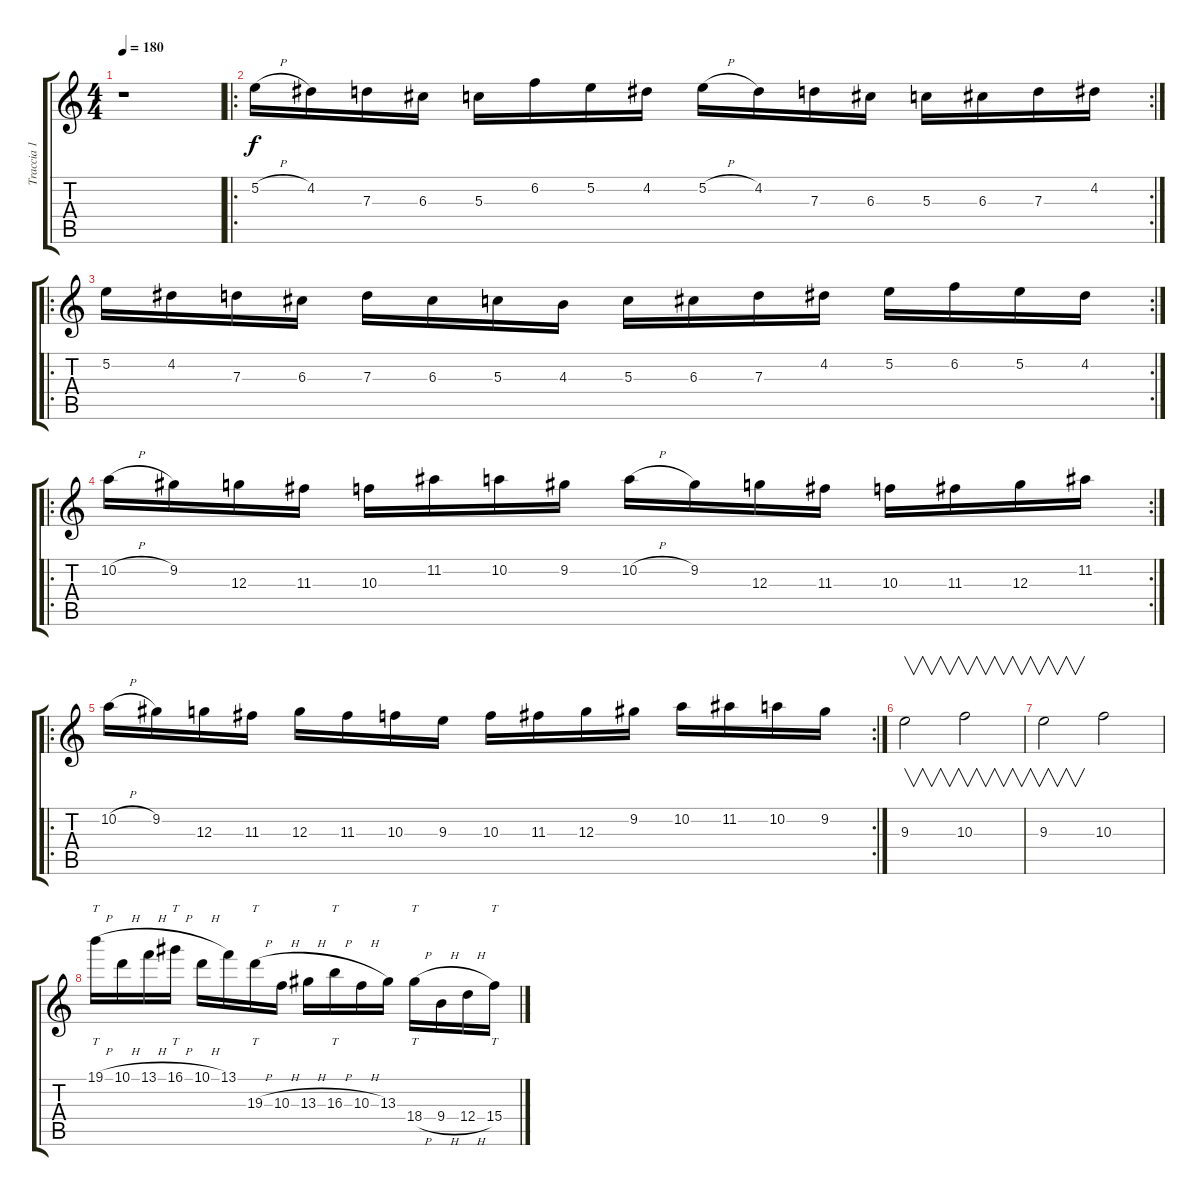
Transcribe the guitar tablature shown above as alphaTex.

\track ("Traccia 1" "Traccia 1") {instrument distortionguitar}
\staff {score tabs}
\tuning (E4 B3 G3 D3 A2 E2) {hide}
\ts (4 4)
\tempo 180
\clef g2
\ks c
r.1{dy f instrument distortionguitar} |
\ro
\rc 2
5.2{h}.16 4.2.16 7.3.16 6.3.16 5.3.16 6.2.16 5.2.16 4.2.16 5.2{h}.16 4.2.16 7.3.16 6.3.16 5.3.16 6.3.16 7.3.16 4.2.16 |
\ro
\rc 2
5.2.16 4.2.16 7.3.16 6.3.16 7.3.16 6.3.16 5.3.16 4.3.16 5.3.16 6.3.16 7.3.16 4.2.16 5.2.16 6.2.16 5.2.16 4.2.16 |
\ro
\rc 2
10.2{h}.16 9.2.16 12.3.16 11.3.16 10.3.16 11.2.16 10.2.16 9.2.16 10.2{h}.16 9.2.16 12.3.16 11.3.16 10.3.16 11.3.16 12.3.16 11.2.16 |
\ro
\rc 2
10.2{h}.16 9.2.16 12.3.16 11.3.16 12.3.16 11.3.16 10.3.16 9.3.16 10.3.16 11.3.16 12.3.16 9.2.16 10.2.16 11.2.16 10.2.16 9.2.16 |
9.3.2{v} 10.3.2{v} |
9.3.2{v} 10.3.2 |
19.1{h}.16{tt} 10.1{h}.16 13.1{h}.16 16.1{h}.16{tt} 10.1{h}.16 13.1.16 19.3{h}.16{tt} 10.3{h}.16 13.3{h}.16 16.3{h}.16{tt} 10.3{h}.16 13.3.16 18.4{h}.16{tt} 9.4{h}.16 12.4{h}.16 15.4{h}.16{tt}
